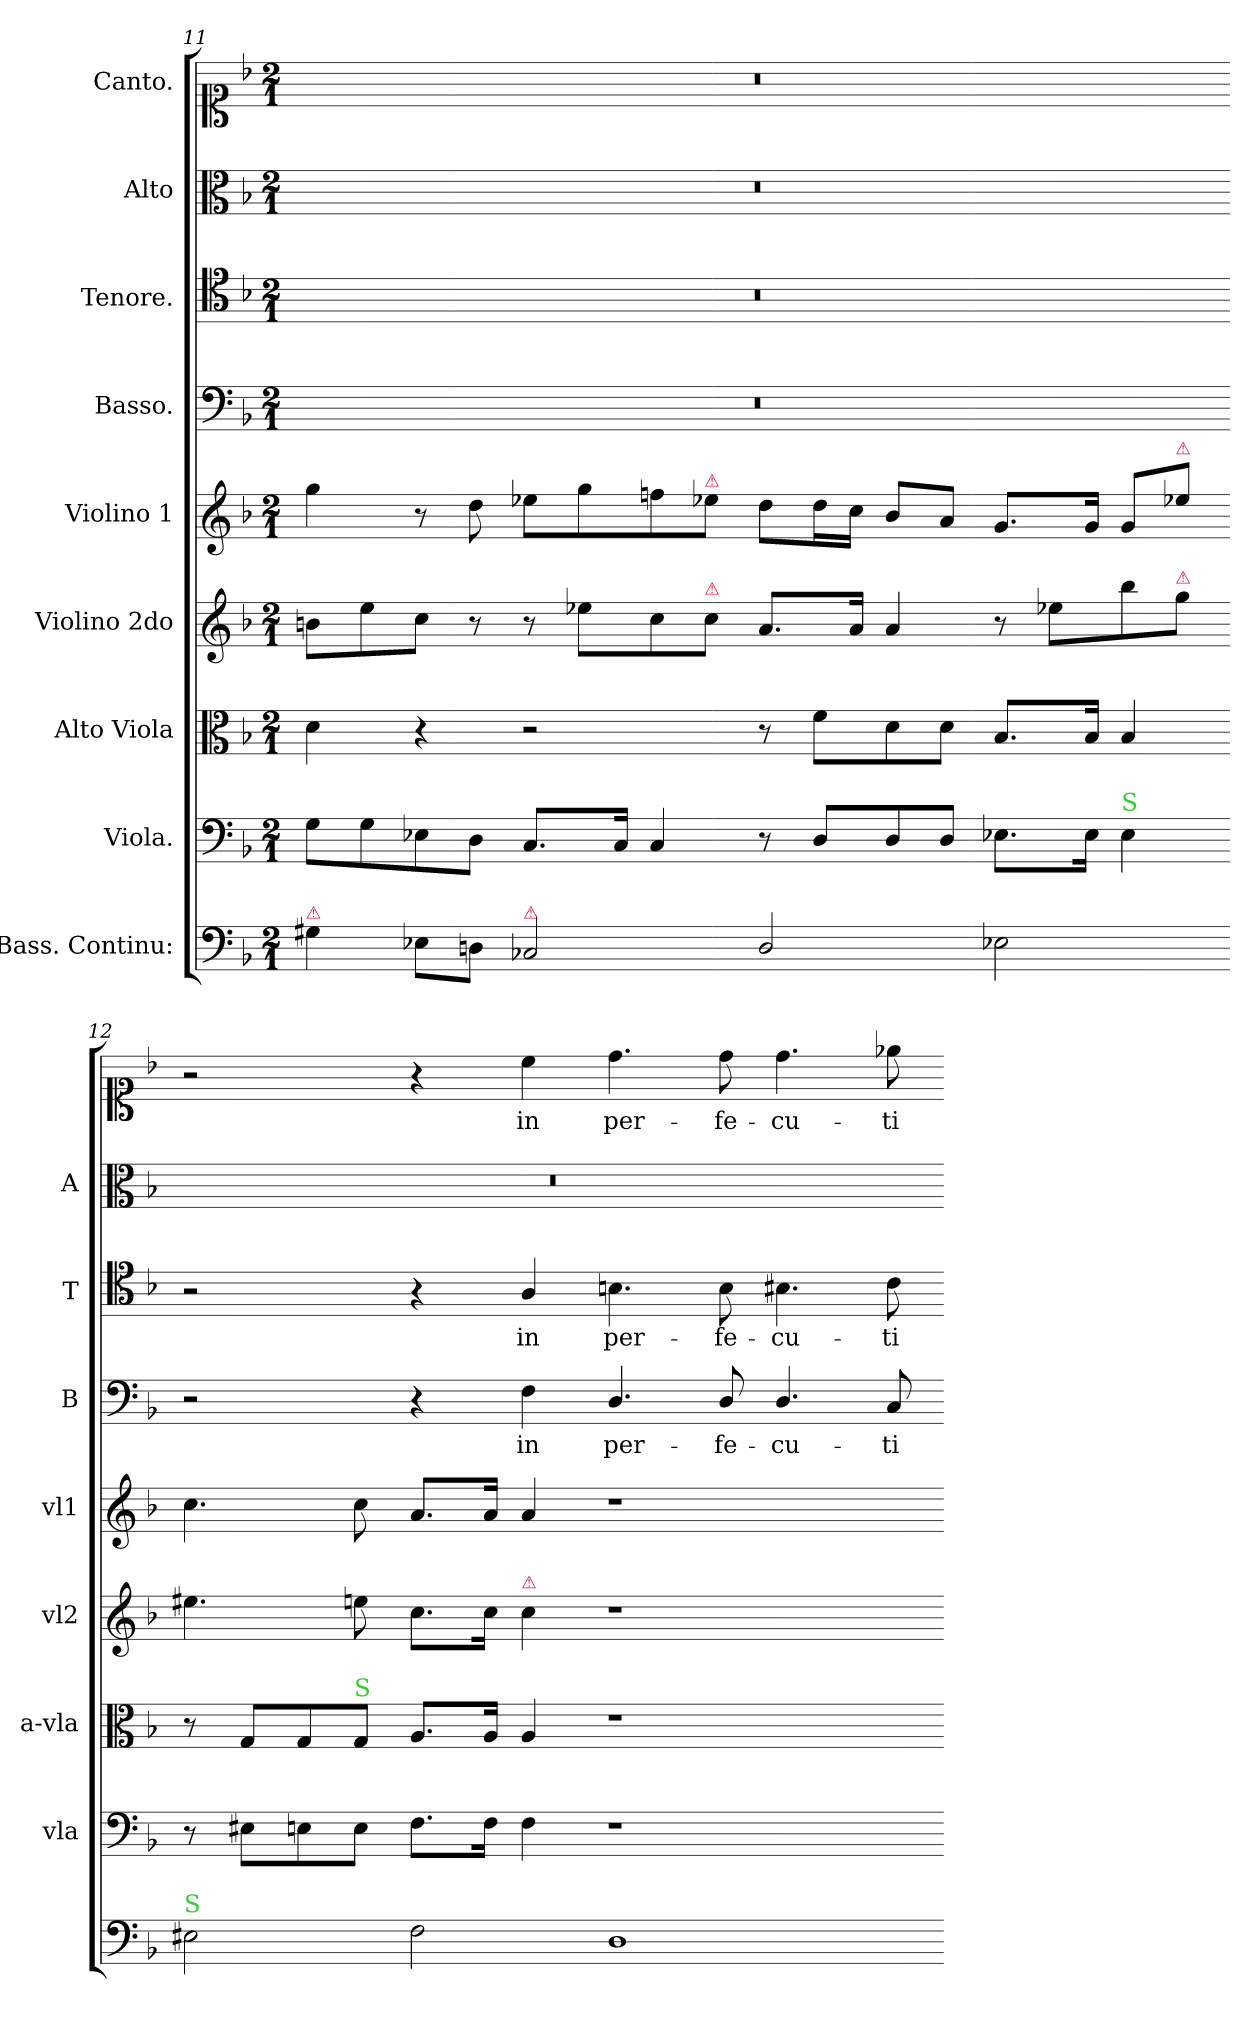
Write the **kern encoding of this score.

**kern	**kern	**kern	**kern	**kern	**kern	**text	**kern	**text	**kern	**kern	**text
*part9	*part8	*part7	*part6	*part5	*part4	*part4	*part3	*part3	*part2	*part1	*part1
*staff9	*staff8	*staff7	*staff6	*staff5	*staff4	*staff4	*staff3	*staff3	*staff2	*staff1	*staff1
*I"Bass. Continu:	*I"Viola.	*I"Alto Viola	*I"Violino 2do	*I"Violino 1	*I"Basso.	*	*I"Tenore.	*	*I"Alto	*I"Canto.	*
*	*I'vla	*I'a-vla	*I'vl2	*I'vl1	*I'B	*	*I'T	*	*I'A	*	*
*clefF4	*clefF4	*clefC3	*clefG2	*clefG2	*clefF4	*	*clefC4	*	*clefC3	*clefC1	*
*k[b-]	*k[b-]	*k[b-]	*k[b-]	*k[b-]	*k[b-]	*	*k[b-]	*	*k[b-]	*k[b-]	*
*M2/1	*M2/1	*M2/1	*M2/1	*M2/1	*M2/1	*	*M2/1	*	*M2/1	*M2/1	*
=11	=11	=11	=11	=11	=11	=11	=11	=11	=11	=11	=11
!LO:TX:a:color=crimson:t=⚠	!	!	!	!	!	!	!	!	!	!	!
4G#X\	8G\L	4d\	8bn/L	4gg\	0r	.	0r	.	0r	0r	.
.	8G\	.	8ee\	.	.	.	.	.	.	.	.
8E-X\L	8E-X\	4r	8cc\J	8r	.	.	.	.	.	.	.
8Dn\J	8D\J	.	8r	8dd\	.	.	.	.	.	.	.
!LO:TX:a:color=crimson:t=⚠	!	!	!	!	!	!	!	!	!	!	!
2C-X/	8.C/L	2r	8r	8ee-X\L	.	.	.	.	.	.	.
.	.	.	8ee-X\L	8gg\	.	.	.	.	.	.	.
.	16C/Jk	.	.	.	.	.	.	.	.	.	.
.	4C/	.	8cc\	8ffn\	.	.	.	.	.	.	.
!	!	!	!	!LO:TX:a:color=crimson:t=⚠	!	!	!	!	!	!	!
!	!	!	!LO:TX:a:color=crimson:t=⚠	!	!	!	!	!	!	!	!
.	.	.	8cc\J	8ee-X\J	.	.	.	.	.	.	.
2D/	8r	8r	8.a/L	8dd\L	.	.	.	.	.	.	.
.	8D/L	8f\L	.	16dd\L	.	.	.	.	.	.	.
.	.	.	16a/Jk	16cc\JJ	.	.	.	.	.	.	.
.	8D/	8d\	4a/	8b-/L	.	.	.	.	.	.	.
.	8D/J	8d\J	.	8a/J	.	.	.	.	.	.	.
2E-X\	8.E-X\L	8.B-/L	8r	8.g/L	.	.	.	.	.	.	.
.	.	.	8ee-X\L	.	.	.	.	.	.	.	.
.	16E-\Jk	16B-/Jk	.	16g/Jk	.	.	.	.	.	.	.
!	!LO:TX:a:color=limegreen:t=S	!	!	!	!	!	!	!	!	!	!
.	4E-\	4B-/	8bb-\	8g/L	.	.	.	.	.	.	.
!	!	!	!	!LO:TX:a:color=crimson:t=⚠	!	!	!	!	!	!	!
!	!	!	!LO:TX:a:color=crimson:t=⚠	!	!	!	!	!	!	!	!
.	.	.	8gg\J	8ee-X\J	.	.	.	.	.	.	.
=12-	=12-	=12-	=12-	=12-	=12-	=12-	=12-	=12-	=12-	=12-	=12-
!LO:TX:a:color=limegreen:t=S	!	!	!	!	!	!	!	!	!	!	!
2E#X\	8r	8r	4.ee#X\	4.cc\	2r	.	2r	.	0r	2r	.
.	8E#X\L	8G/L	.	.	.	.	.	.	.	.	.
.	8En\	8G/	.	.	.	.	.	.	.	.	.
!	!	!LO:TX:a:color=limegreen:t=S	!	!	!	!	!	!	!	!	!
.	8E\J	8G/J	8een\	8cc\	.	.	.	.	.	.	.
2F\	8.F\L	8.A/L	8.cc\L	8.a/L	4r	.	4r	.	.	4r	.
.	16F\Jk	16A/Jk	16cc\Jk	16a/Jk	.	.	.	.	.	.	.
!	!	!	!LO:TX:a:color=crimson:t=⚠	!	!	!	!	!	!	!	!
.	4F\	4A/	4cc\	4a/	4F\	in	4A/	in	.	4cc\	in
1D	1r	1r	1r	1r	4.D/	per-	4.Bn\	per-	.	4.dd\	per-
.	.	.	.	.	8D/	-fe-	8B\	-fe-	.	8dd\	-fe-
.	.	.	.	.	4.D/	-cu-	4.B#X\	-cu-	.	4.dd\	-cu-
.	.	.	.	.	8C/	-ti-	8c\	-ti-	.	8ee-X\	-ti-
=-	=-	=-	=-	=-	=-	=-	=-	=-	=-	=-	=-
*-	*-	*-	*-	*-	*-	*-	*-	*-	*-	*-	*-
